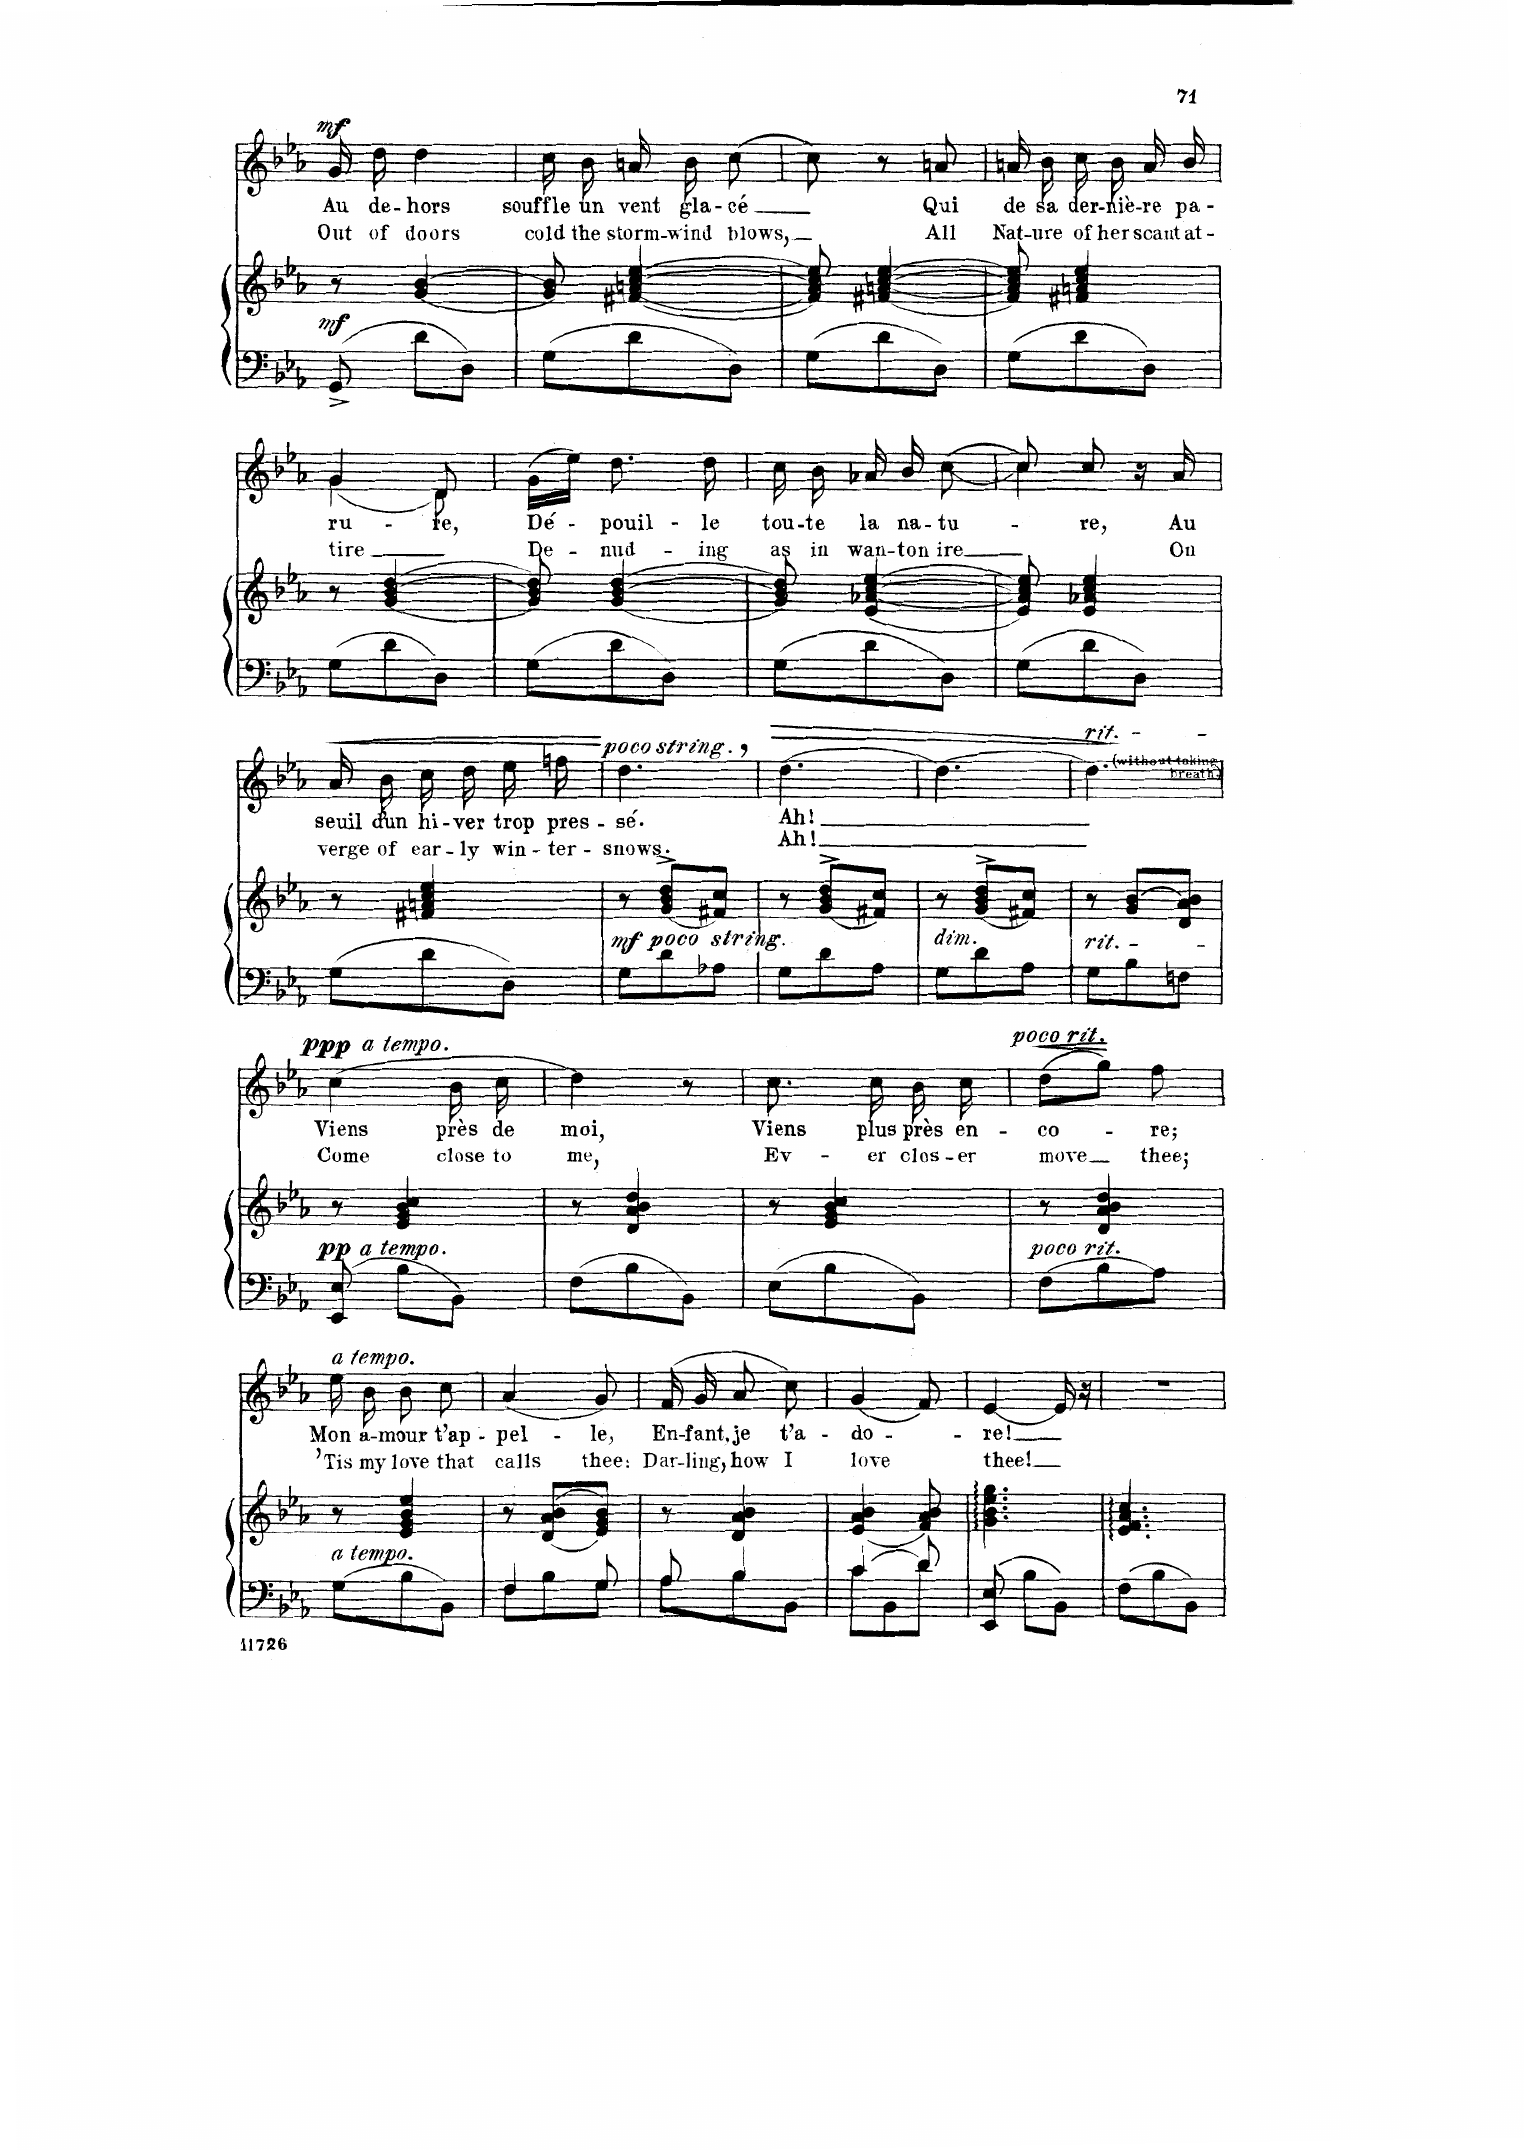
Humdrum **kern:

**kern	**kern	**dynam	**kern	**text	**text	**dynam
*part2	*part2	*part2	*part1	*part1	*part1	*part1
*staff3	*staff2	*staff2/3	*staff1	*staff1	*staff1	*staff1
*I"Piano	*	*	*I"Voice	*	*	*
*I'Pno	*	*	*	*	*	*
*clefF4	*clefG2	*	*clefG2	*	*	*
*k[b-e-a-]	*k[b-e-a-]	*	*k[b-e-a-]	*	*	*
*M3/8	*M3/8	*	*M3/8	*	*	*
=17	=17	=17	=17	=17	=17	=17
!	!	!LO:DY:a=2	!	!	!	!LO:DY:a
8GG^/	8r	mf	16g/	Au	Out	mf
.	.	.	16dd\	de-	of	.
8d\L	[4g/ [4b-/	.	4dd\	-hors	doors	.
8D\J	.	.	.	.	.	.
=18	=18	=18	=18	=18	=18	=18
8G\L	8g/] 8b-/]	.	16cc\	souffle	cold	.
.	.	.	16b-\	un	the	.
8d\	[4f#X\ [4an\ [4cc\ [4ee-\	.	16an/	vent	storm-	.
.	.	.	16b-\	gla-	-wind	.
8D\J	.	.	[8cc\	-cé	blows,	.
=19	=19	=19	=19	=19	=19	=19
8G\L	8f#\] 8a\] 8cc\] 8ee-\]	.	8cc\]	.	.	.
8d\	[4f#X\ [4an\ [4cc\ [4ee-\	.	8r	.	.	.
8D\J	.	.	8an/	Qui,	All	.
=20	=20	=20	=20	=20	=20	=20
8G\L	8f#\] 8a\] 8cc\] 8ee-\]	.	16an/	de	Na-	.
.	.	.	16b-\	sa	-ture	.
8d\	4f#X\ 4an\ 4cc\ 4ee-\	.	16cc\	der-	of	.
.	.	.	16b-\	-niè-	her	.
8D\J	.	.	16a/	-re	scant	.
.	.	.	16b-/	pa-	at-	.
=21	=21	=21	=21	=21	=21	=21
*	*	*	*^	*	*	*
8G\L	8r	.	4g/	(4g\	-ru-	-tire	.
8d\	[4g/ [4b-/ [4dd/	.	.	.	.	.	.
8D\J	.	.	8d/	8d\)	-re,	.	.
*	*	*	*v	*v	*	*	*
=22	=22	=22	=22	=22	=22	=22
8G\L	8g/] 8b-/] 8dd/]	.	(16g\LL	Dé-	De-	.
.	.	.	16ee-\JJ)	.	.	.
8d\	[4g/ [4b-/ [4dd/	.	8.dd\	-pouil-	-nud-	.
8D\J	.	.	.	.	.	.
.	.	.	16dd\	-le	-ing	.
=23	=23	=23	=23	=23	=23	=23
*	*	*	*^	*	*	*
8G\L	8g/] 8b-/] 8dd/]	.	16cc\	4ryy	tou-	as	.
.	.	.	16b-\	.	-te	in	.
8d\	[4e-/ [4a-X/ [4cc/ [4ee-/	.	16a-X/	.	la	wan-	.
.	.	.	16b-\	.	na-	-ton	.
8D\J	.	.	[8cc/	8cc\	-tu-	ire	.
=24	=24	=24	=24	=24	=24	=24	=24
8G\L	8e-/] 8a-/] 8cc/] 8ee-/]	.	8cc/]	4cc\	.	.	.
8d\	4e-/ 4a-X/ 4cc/ 4ee-/	.	8cc/	.	-re,	.	.
8D\J	.	.	16r	8ryy	.	.	.
.	.	.	16a-/	.	Au	On	.
*	*	*	*v	*v	*	*	*
=25	=25	=25	=25	=25	=25	=25
!	!	!	!	!	!	!LO:HP:b
8G\L	8r	.	16a-/	seuil	verge	<
.	.	.	16b-\	d’un	of	.
8d\	4f#X/ 4an/ 4cc/ 4ee-/	.	16cc\	hi-	ear-	.
.	.	.	16dd\	-ver	-ly	.
8D\J	.	.	16ee-\	trop	win-	.
.	.	.	16ffn\	pres-	-ter	.
.	.	.	.	.	.	[
=26	=26	=26	=26	=26	=26	=26
!	!	!	!LO:TX:a:i:t=poco string.	!	!	!
!	!LO:TX:b:i:t=poco string.	!	!	!	!	!
!	!	!LO:DY:b	!	!	!	!
8G\L	8r	mf	4.dd,\	-sé.	snows.	.
8d\	(8g/^> 8b-/^> 8dd/^>L	.	.	.	.	.
8A-X\J	8f#X/ 8cc/J)	.	.	.	.	.
=27	=27	=27	=27	=27	=27	=27
!	!	!	!	!	!	!LO:HP:b
8G\L	8r	.	[4.dd\	Ah!	Ah!	>
8d\	(8g/^> 8b-/^> 8dd/^>L	.	.	.	.	.
8A-\J	8f#X/ 8cc/J)	.	.	.	.	.
=28	=28	=28	=28	=28	=28	=28
!	!LO:TX:b:i:t=dim.	!	!	!	!	!
8G\L	8r	.	4.dd\_	.	.	.
8d\	(8g/^> 8b-/^> 8dd/^>L	.	.	.	.	.
8A-\J	8f#X/ 8cc/J)	.	.	.	.	.
.	.	.	.	.	.	]
=29	=29	=29	=29	=29	=29	=29
!	!	!	!LO:TX:a:t=(without taking	!	!	!
!	!	!	!LO:TX:a:t=breath.)	!	!	!
!	!	!	!LO:TX:a:t=rit.	!	!	!
!	!LO:TX:b:t=rit.	!	!	!	!	!
8G\L	8r	.	4.dd\]	.	.	.
8B-\	8g/ [8b-/L	.	.	.	.	.
8Fn\J	8d/ 8a-/ 8b-/]J	.	.	.	.	.
=30	=30	=30	=30	=30	=30	=30
!	!	!	!LO:TX:a:i:t=a tempo.	!	!	!
!	!LO:TX:b:i:t=a tempo.	!	!	!	!	!
!	!	!LO:DY:b	!	!	!	!LO:DY:a
8EE-/ 8E-/	8r	pp	(4cc\	Viens	Come	ppp
8B-\L	4e-/ 4g/ 4b-/ 4cc/	.	.	.	.	.
8BB-\J	.	.	16b-\	près	close	.
.	.	.	16cc\	de	to	.
=31	=31	=31	=31	=31	=31	=31
8F\L	8r	.	4dd\)	moi,	me,	.
8B-\	4d/ 4a-/ 4b-/ 4dd/	.	.	.	.	.
8BB-\J	.	.	8r	.	.	.
=32	=32	=32	=32	=32	=32	=32
8E-\L	8r	.	8.cc\	Viens	Ev-	.
8B-\	4e-/ 4g/ 4b-/ 4cc/	.	.	.	.	.
.	.	.	16cc\	plus	-er	.
8BB-\J	.	.	16b-\	près	clos-	.
.	.	.	16cc\	en-	-er	.
=33	=33	=33	=33	=33	=33	=33
!	!	!	!LO:TX:a:i:t=poco rit.	!	!	!
!	!LO:TX:b:i:t=poco rit.	!	!	!	!	!
!	!	!	!	!	!	!LO:HP:b
8F\L	8r	.	(8dd\L	-co-	move	<
8B-\	4d/ 4a-/ 4b-/ 4dd/	.	8gg\J)	.	.	.
8A-\J	.	.	8ff\	-re;	thee;	[
=34	=34	=34	=34	=34	=34	=34
!	!	!	!LO:TX:a:i:t=a tempo.	!	!	!
!	!LO:TX:b:i:t=a tempo.	!	!	!	!	!
8G\L	8r	.	16ee-\	Mon	’Tis	.
.	.	.	16b-\	a-	my	.
8B-\	4e-/ 4g/ 4b-/ 4ee-/	.	8b-\	-mour	love	.
8BB-\J	.	.	8cc\	t’ap-	that	.
=35	=35	=35	=35	=35	=35	=35
*^	*	*	*	*	*	*
4F/	8F\L	8r	.	(4a-/	-pel-	calls	.
.	8B-\	(<8d/ 8a-/ [8b-/L	.	.	.	.	.
8G/	8G\J	8e-/ 8g/ 8b-/]J)	.	8g/)	-le:	thee:	.
=36	=36	=36	=36	=36	=36	=36	=36
8A-/	8A-\L	8r	.	(16f/	En-	Dar-	.
.	.	.	.	16g/	-fant,	-ling,	.
4B-/	8B-\	4d/ 4a-/ 4b-/	.	8a-/	je	how	.
.	8BB-\J	.	.	8cc\)	t’a-	I	.
=37	=37	=37	=37	=37	=37	=37	=37
4c/	8c\L	(4e-/ 4a-/ 4b-/	.	(4g/	-do-	love	.
.	8BB-\	.	.	.	.	.	.
8d/	8d\J	8f/ 8a-/ 8b-/)	.	8f/)	.	.	.
*v	*v	*	*	*	*	*	*
=38	=38	=38	=38	=38	=38	=38
8EE-/ 8E-/	4.g\ 4.b-\ 4.ee-\ 4.gg\	.	[4e-/	-re!	thee!	.
8B-\L	.	.	.	.	.	.
8BB-\J	.	.	16e-/]	.	.	.
.	.	.	16r	.	.	.
=39	=39	=39	=39	=39	=39	=39
8F\L	4.e-/ 4.f/ 4.a-/ 4.cc/	.	4.r	.	.	.
8B-\	.	.	.	.	.	.
8BB-\J	.	.	.	.	.	.
=	=	=	=	=	=	=
*-	*-	*-	*-	*-	*-	*-
